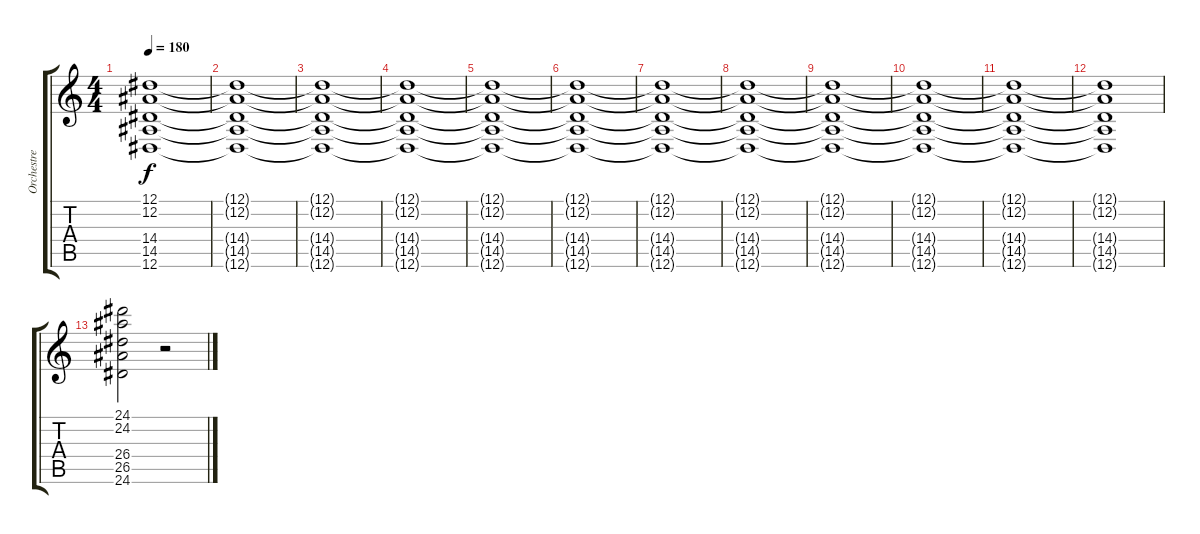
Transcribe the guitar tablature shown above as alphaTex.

\track ("Orchestre" "Orchestre") {instrument cello}
\staff {score tabs}
\tuning (Eb4 Bb3 Gb3 Db3 Ab2 Eb2) {hide}
\ts (4 4)
\tempo 180
\clef g2
\ks c
(12.1{t} 12.2{t} 14.4{t} 14.5{t} 12.6{t}).1{dy f} |
(12.1{t} 12.2{t} 14.4{t} 14.5{t} 12.6{t}).1 |
(12.1{t} 12.2{t} 14.4{t} 14.5{t} 12.6{t}).1 |
(12.1{t} 12.2{t} 14.4{t} 14.5{t} 12.6{t}).1 |
(12.1{t} 12.2{t} 14.4{t} 14.5{t} 12.6{t}).1 |
(12.1{t} 12.2{t} 14.4{t} 14.5{t} 12.6{t}).1 |
(12.1{t} 12.2{t} 14.4{t} 14.5{t} 12.6{t}).1 |
(12.1{t} 12.2{t} 14.4{t} 14.5{t} 12.6{t}).1 |
(12.1{t} 12.2{t} 14.4{t} 14.5{t} 12.6{t}).1 |
(12.1{t} 12.2{t} 14.4{t} 14.5{t} 12.6{t}).1 |
(12.1{t} 12.2{t} 14.4{t} 14.5{t} 12.6{t}).1 |
(12.1{t} 12.2{t} 14.4{t} 14.5{t} 12.6{t}).1 |
(24.1 24.2 26.4 26.5 24.6).2 r.2
